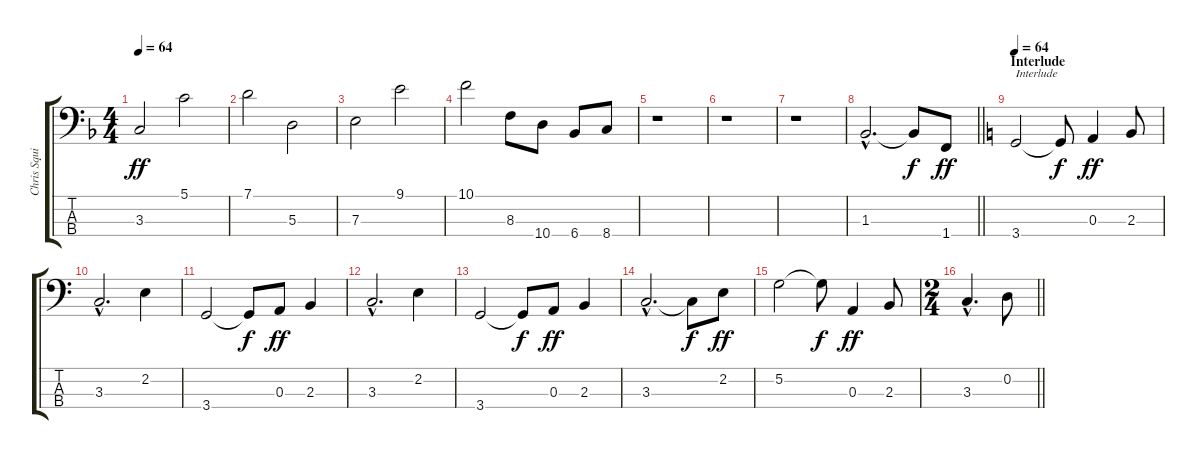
\track ("Chris Squire 2" "Chris Squi") {instrument electricbasspick}
\staff {score tabs}
\tuning (G2 D2 A1 E1) {hide}
\ts (4 4)
\tempo 64
\clef f4
\ks f
3.3.2{dy ff} 5.1.2 |
7.1.2 5.3.2 |
7.3.2 9.1.2 |
10.1.2 8.3.8 10.4.8 6.4.8 8.4.8 |
r.1 |
r.1 |
r.1 |
\barLineRight lightlight
1.3{hac}.2{d} 1.3{t}.8{dy f} 1.4.8{dy ff} |
\section ("" "Interlude")
\tempo 64
\ks c
3.4.2{txt "Interlude"} 3.4{t}.8{dy f} 0.3.4{dy ff} 2.3.8 |
3.3{hac}.2{d} 2.2.4 |
3.4.2 3.4{t}.8{dy f} 0.3.8{dy ff} 2.3.4 |
3.3{hac}.2{d} 2.2.4 |
3.4.2 3.4{t}.8{dy f} 0.3.8{dy ff} 2.3.4 |
3.3{hac}.2{d} 3.3{t}.8{dy f} 2.2.8{dy ff} |
5.2.2 5.2{t}.8{dy f} 0.3.4{dy ff} 2.3.8 |
\ts (2 4)
\barLineRight lightlight
3.3{hac}.4{d} 0.2.8
